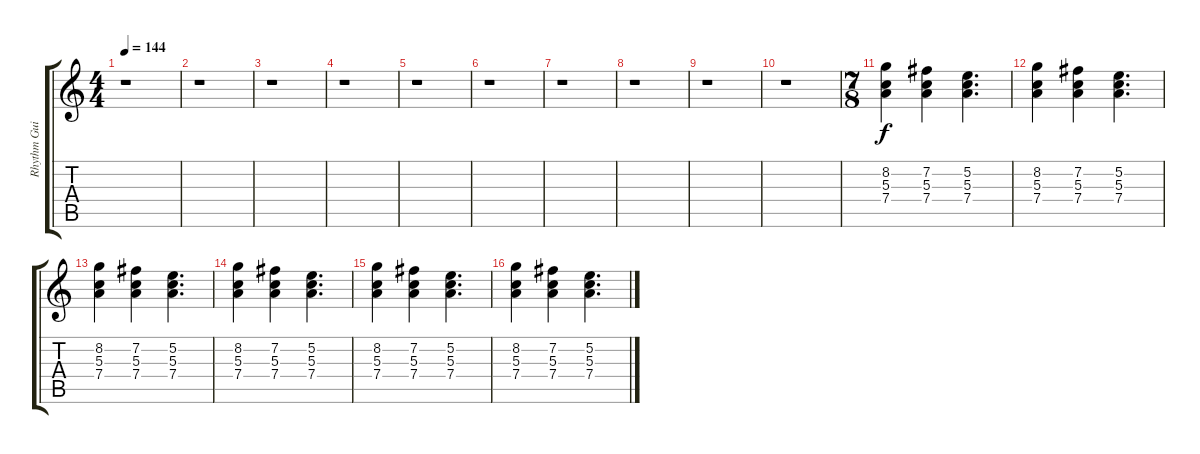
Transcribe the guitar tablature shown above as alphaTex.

\track ("Rhythm Guitar 1" "Rhythm Gui") {instrument distortionguitar}
\staff {score tabs}
\tuning (E4 B3 G3 D3 A2 E2) {hide}
\ts (4 4)
\tempo 144
\clef g2
\ks c
r.1{dy f} |
r.1 |
r.1 |
r.1 |
r.1 |
r.1 |
r.1 |
r.1 |
r.1 |
r.1 |
\ts (7 8)
(8.2 5.3 7.4).4{volume 14} (7.2 5.3 7.4).4 (5.2 5.3 7.4).4{d} |
(8.2 5.3 7.4).4 (7.2 5.3 7.4).4 (5.2 5.3 7.4).4{d} |
(8.2 5.3 7.4).4 (7.2 5.3 7.4).4 (5.2 5.3 7.4).4{d} |
(8.2 5.3 7.4).4 (7.2 5.3 7.4).4 (5.2 5.3 7.4).4{d} |
(8.2 5.3 7.4).4 (7.2 5.3 7.4).4 (5.2 5.3 7.4).4{d} |
(8.2 5.3 7.4).4 (7.2 5.3 7.4).4 (5.2 5.3 7.4).4{d}
